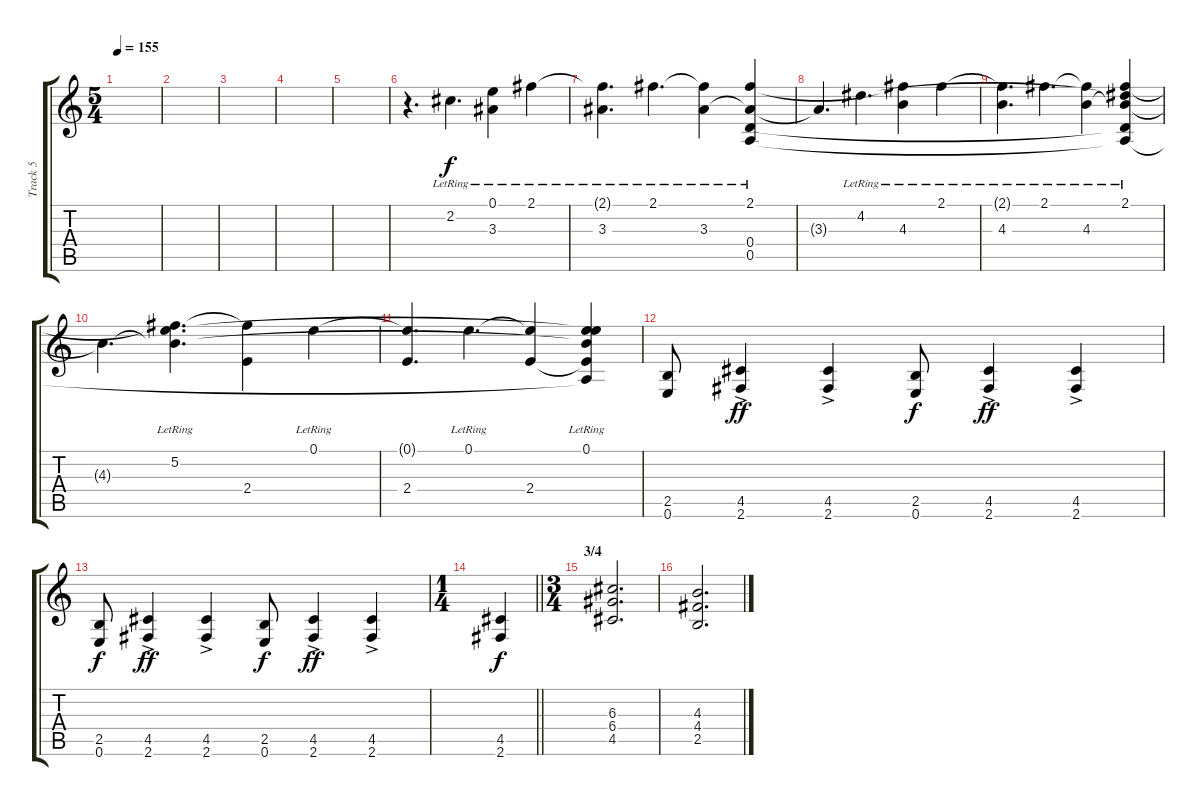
\track ("Track 5" "Track 5") {instrument distortionguitar}
\staff {score tabs}
\tuning (E4 B3 G3 D3 A2 E2) {hide}
\ts (5 4)
\tempo 155
\clef g2
\ks c
|
|
|
|
|
r.4{d volume 9} 2.2{lr}.4{d dy f} (0.1 3.3{lr}).4 2.1{lr}.4 |
(2.1{t} 3.3{lr}).4{d} 2.1{lr}.4{d} (2.1{t} 3.3{lr}).4 (2.1{lr} 3.3{t} 0.4 0.5).4 |
3.3{t}.4{d} 4.2{lr}.4{d} (2.1{t} 4.3{lr}).4 2.1{lr}.4 |
(2.1{t} 4.3{lr}).4{d} 2.1{lr}.4{d} (2.1{t} 4.3{lr}).4 (2.1{lr} 4.2{t} 4.3{t} 0.4{t} 0.5{t}).4 |
4.3{t}.4{d} (2.1{t} 5.2{lr} 4.3{t}).4{d} (2.1{t} 2.4).4 0.1{lr}.4 |
(0.1{t} 2.4).4{d} 0.1{lr}.4{d} (0.1{t} 2.4).4 (0.1{lr} 5.2{t} 4.3{t} 2.4{t} 0.5{t}).4 |
(2.5 0.6).8{volume 12} (4.5{ac} 2.6).4{dy ff} (4.5{ac} 2.6).4 (2.5 0.6).8{dy f} (4.5{ac} 2.6).4{dy ff} (4.5{ac} 2.6).4 |
(2.5 0.6).8{dy f} (4.5{ac} 2.6).4{dy ff} (4.5{ac} 2.6).4 (2.5 0.6).8{dy f} (4.5{ac} 2.6).4{dy ff} (4.5{ac} 2.6).4 |
\ts (1 4)
\barLineRight lightlight
(4.5 2.6).4{dy f} |
\ts (3 4)
\section ("" "3/4")
(6.3 6.4 4.5).2{d} |
(4.3 4.4 2.5).2{d}
